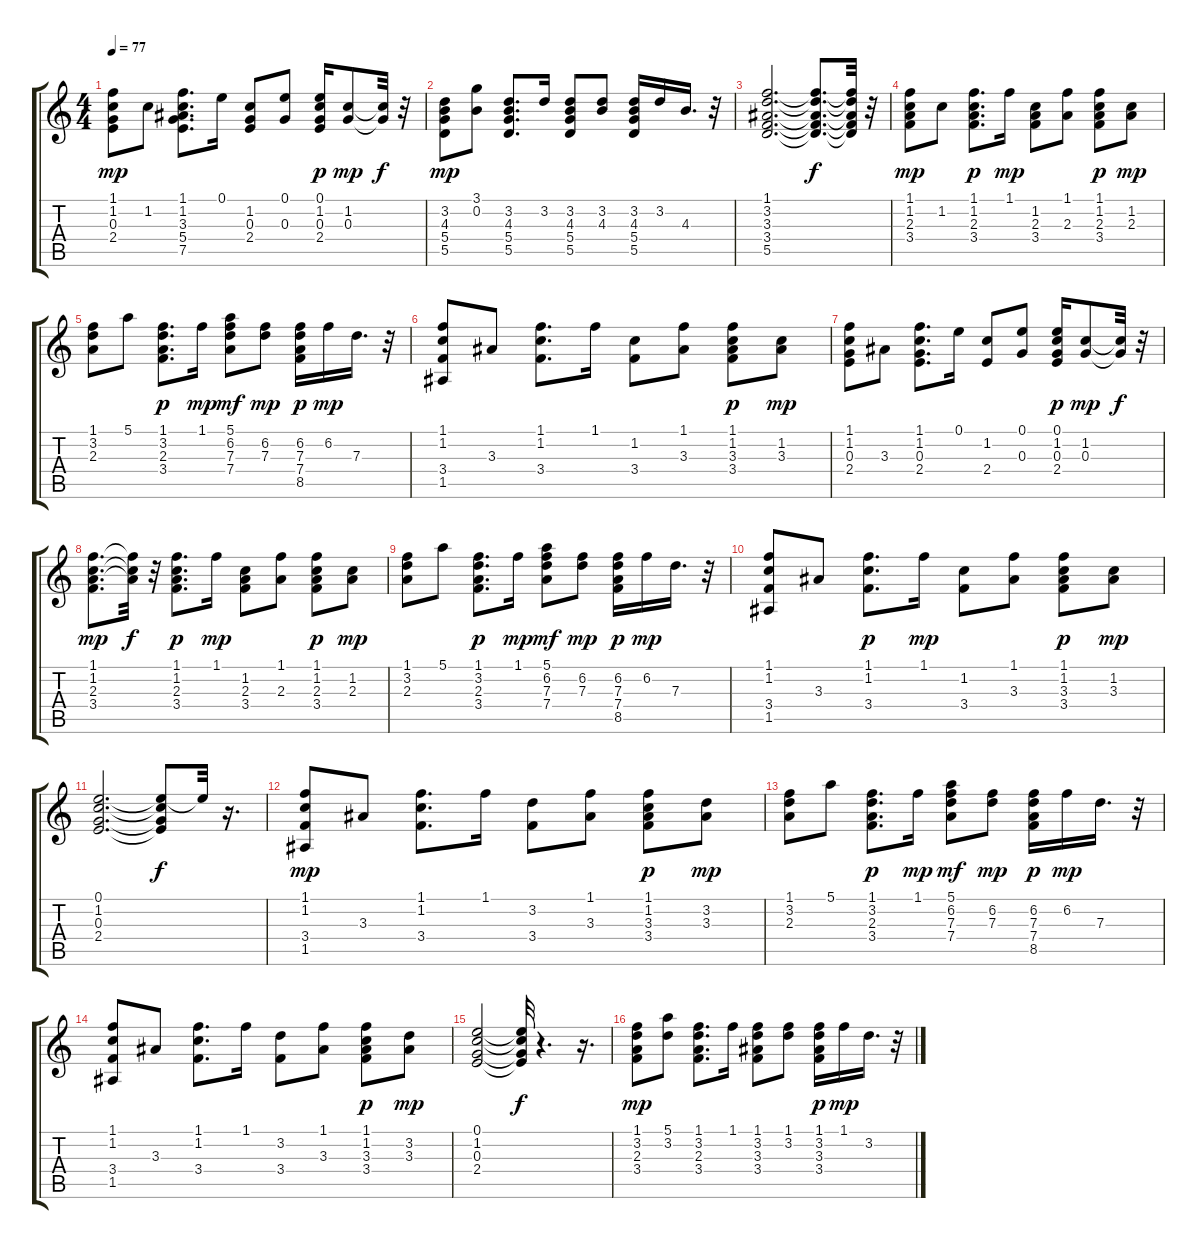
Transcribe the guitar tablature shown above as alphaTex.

\track "" {instrument acousticguitarsteel}
\staff {score tabs}
\tuning (E4 B3 G3 D3 A2 E2) {hide}
\ts (4 4)
\tempo 77
\clef g2
\ks c
(1.1 1.2 0.3 2.4).8{dy mp} 1.2.8 (1.1 1.2 3.3 5.4 7.5).8{d} 0.1.16 (1.2 0.3 2.4).8 (0.1 0.3).8 (0.1 1.2 0.3 2.4).16{dy p} (1.2 0.3).8{dy mp} (1.2{t} 0.3{t}).32{dy f} r.32 |
(3.2 4.3 5.4 5.5).8{dy mp} (3.1 0.2).8 (3.2 4.3 5.4 5.5).8{d} 3.2.16 (3.2 4.3 5.4 5.5).8 (3.2 4.3).8 (3.2 4.3 5.4 5.5).16 3.2.16 4.3.16{d} r.32 |
(1.1 3.2 3.3 3.4 5.5).2{d} (1.1{t} 3.2{t} 3.3{t} 3.4{t} 5.5{t}).8{d dy f} (1.1{t} 3.2{t} 3.3{t} 3.4{t} 5.5{t}).32 r.32 |
(1.1 1.2 2.3 3.4).8{dy mp} 1.2.8 (1.1 1.2 2.3 3.4).8{d dy p} 1.1.16{dy mp} (1.2 2.3 3.4).8 (1.1 2.3).8 (1.1 1.2 2.3 3.4).8{dy p} (1.2 2.3).8{dy mp} |
(1.1 3.2 2.3).8 5.1.8 (1.1 3.2 2.3 3.4).8{d dy p} 1.1.16{dy mp} (5.1 6.2 7.3 7.4).8{dy mf} (6.2 7.3).8{dy mp} (6.2 7.3 7.4 8.5).16{dy p} 6.2.16{dy mp} 7.3.16{d} r.32 |
(1.1 1.2 3.4 1.5).8 3.3.8 (1.1 1.2 3.4).8{d} 1.1.16 (1.2 3.4).8 (1.1 3.3).8 (1.1 1.2 3.3 3.4).8{dy p} (1.2 3.3).8{dy mp} |
(1.1 1.2 0.3 2.4).8 3.3.8 (1.1 1.2 0.3 2.4).8{d} 0.1.16 (1.2 2.4).8 (0.1 0.3).8 (0.1 1.2 0.3 2.4).16{dy p} (1.2 0.3).8{dy mp} (1.2{t} 0.3{t}).32{dy f} r.32 |
(1.1 1.2 2.3 3.4).8{d dy mp} (1.1{t} 1.2{t} 2.3{t}).32{dy f} r.32 (1.1 1.2 2.3 3.4).8{d dy p} 1.1.16{dy mp} (1.2 2.3 3.4).8 (1.1 2.3).8 (1.1 1.2 2.3 3.4).8{dy p} (1.2 2.3).8{dy mp} |
(1.1 3.2 2.3).8 5.1.8 (1.1 3.2 2.3 3.4).8{d dy p} 1.1.16{dy mp} (5.1 6.2 7.3 7.4).8{dy mf} (6.2 7.3).8{dy mp} (6.2 7.3 7.4 8.5).16{dy p} 6.2.16{dy mp} 7.3.16{d} r.32 |
(1.1 1.2 3.4 1.5).8 3.3.8 (1.1 1.2 3.4).8{d dy p} 1.1.16{dy mp} (1.2 3.4).8 (1.1 3.3).8 (1.1 1.2 3.3 3.4).8{dy p} (1.2 3.3).8{dy mp} |
(0.1 1.2 0.3 2.4).2{d} (0.1{t} 1.2{t} 0.3{t} 2.4{t}).8{dy f} 0.1{t}.32 r.16{d} |
(1.1 1.2 3.4 1.5).8{dy mp} 3.3.8 (1.1 1.2 3.4).8{d} 1.1.16 (3.2 3.4).8 (1.1 3.3).8 (1.1 1.2 3.3 3.4).8{dy p} (3.2 3.3).8{dy mp} |
(1.1 3.2 2.3).8 5.1.8 (1.1 3.2 2.3 3.4).8{d dy p} 1.1.16{dy mp} (5.1 6.2 7.3 7.4).8{dy mf} (6.2 7.3).8{dy mp} (6.2 7.3 7.4 8.5).16{dy p} 6.2.16{dy mp} 7.3.16{d} r.32 |
(1.1 1.2 3.4 1.5).8 3.3.8 (1.1 1.2 3.4).8{d} 1.1.16 (3.2 3.4).8 (1.1 3.3).8 (1.1 1.2 3.3 3.4).8{dy p} (3.2 3.3).8{dy mp} |
(0.1 1.2 0.3 2.4).2 (0.1{t} 1.2{t} 0.3{t} 2.4{t}).32{dy f} r.4{d} r.16{d} |
(1.1 3.2 2.3 3.4).8{dy mp} (5.1 3.2).8 (1.1 3.2 2.3 3.4).8{d} 1.1.16 (1.1 3.2 3.3 3.4).8 (1.1 3.2).8 (1.1 3.2 3.3 3.4).16{dy p} 1.1.16{dy mp} 3.2.16{d} r.32
